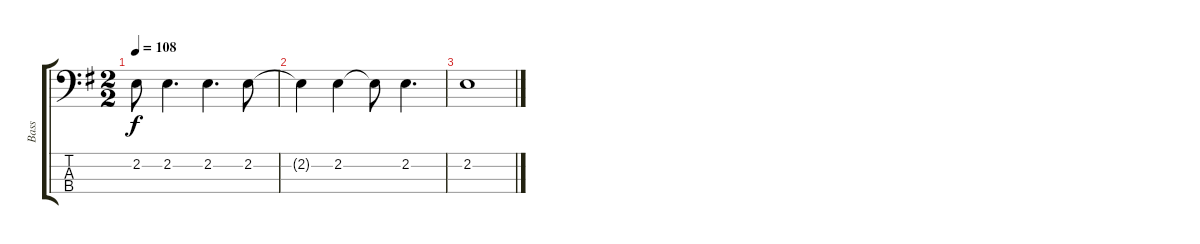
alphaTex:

\track ("Bass" "Bass") {instrument electricbassfinger}
\staff {score tabs}
\tuning (G2 D2 A1 E1) {hide}
\ts (2 2)
\tempo 108
\clef f4
\ks eminor
2.2{t}.8{dy f} 2.2.4{d} 2.2.4{d} 2.2.8 |
2.2{t}.4 2.2.4 2.2{t}.8 2.2.4{d} |
2.2.1
